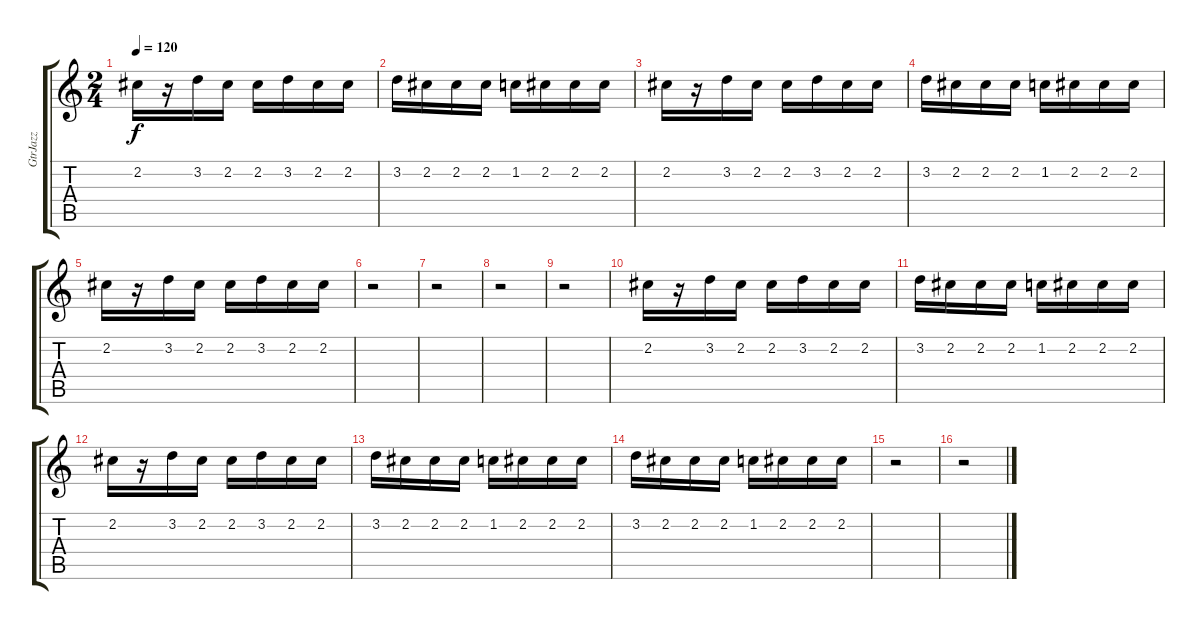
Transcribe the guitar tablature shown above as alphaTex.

\track ("GtrJazz" "GtrJazz") {instrument electricguitarmuted}
\staff {score tabs}
\tuning (E4 B3 G3 D3 A2 E2) {hide}
\ts (2 4)
\tempo 120
\clef g2
\ks c
2.2.16{dy f} r.16 3.2.16 2.2.16 2.2.16 3.2.16 2.2.16 2.2.16 |
3.2.16 2.2.16 2.2.16 2.2.16 1.2.16 2.2.16 2.2.16 2.2.16 |
2.2.16 r.16 3.2.16 2.2.16 2.2.16 3.2.16 2.2.16 2.2.16 |
3.2.16 2.2.16 2.2.16 2.2.16 1.2.16 2.2.16 2.2.16 2.2.16 |
2.2.16 r.16 3.2.16 2.2.16 2.2.16 3.2.16 2.2.16 2.2.16 |
r.2 |
r.2 |
r.2 |
r.2 |
2.2.16 r.16 3.2.16 2.2.16 2.2.16 3.2.16 2.2.16 2.2.16 |
3.2.16 2.2.16 2.2.16 2.2.16 1.2.16 2.2.16 2.2.16 2.2.16 |
2.2.16 r.16 3.2.16 2.2.16 2.2.16 3.2.16 2.2.16 2.2.16 |
3.2.16 2.2.16 2.2.16 2.2.16 1.2.16 2.2.16 2.2.16 2.2.16 |
3.2.16 2.2.16 2.2.16 2.2.16 1.2.16 2.2.16 2.2.16 2.2.16 |
r.2 |
r.2
